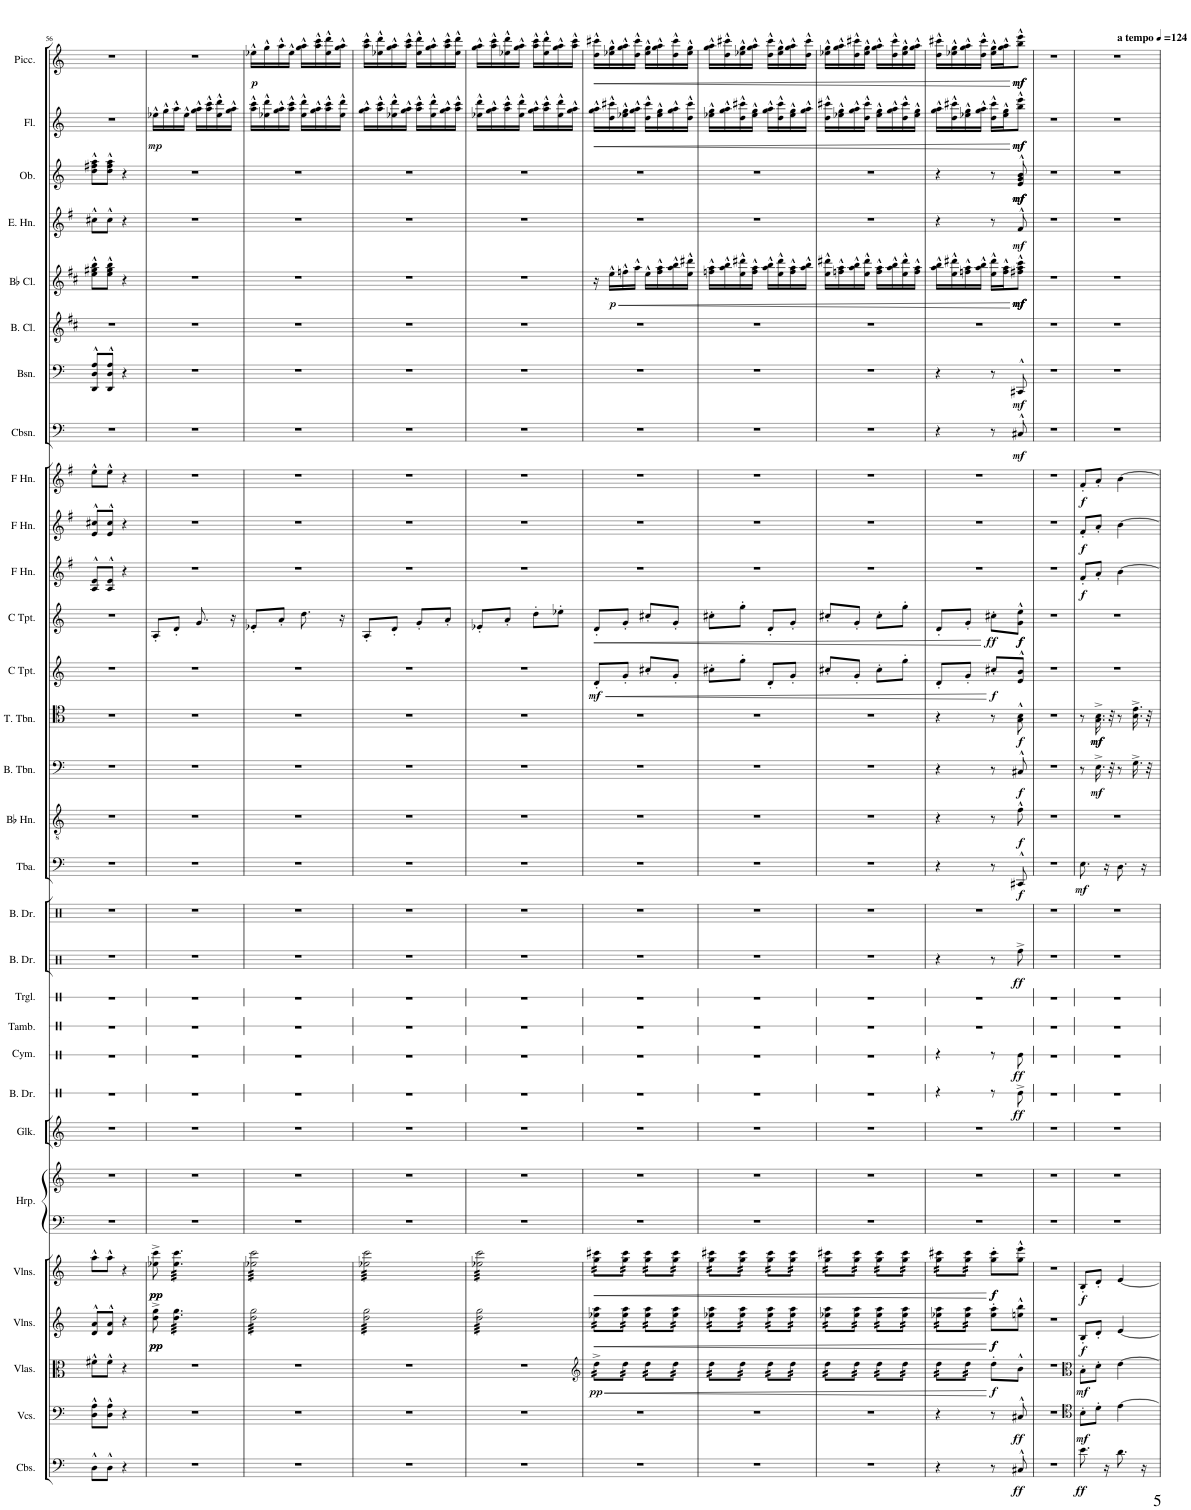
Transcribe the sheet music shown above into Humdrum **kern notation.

**kern	**dynam	**kern	**dynam	**kern	**dynam	**kern	**dynam	**kern	**dynam	**kern	**kern	**kern	**kern	**dynam	**kern	**dynam	**kern	**kern	**kern	**dynam	**kern	**kern	**dynam	**kern	**dynam	**kern	**dynam	**kern	**dynam	**kern	**dynam	**kern	**dynam	**kern	**dynam	**kern	**dynam	**kern	**dynam	**kern	**dynam	**kern	**dynam	**kern	**kern	**dynam	**kern	**dynam	**kern	**dynam	**kern	**dynam	**kern	**dynam
*part30	*part30	*part29	*part29	*part28	*part28	*part27	*part27	*part26	*part26	*part25	*part25	*part24	*part23	*part23	*part22	*part22	*part21	*part20	*part19	*part19	*part18	*part17	*part17	*part16	*part16	*part15	*part15	*part14	*part14	*part13	*part13	*part12	*part12	*part11	*part11	*part10	*part10	*part9	*part9	*part8	*part8	*part7	*part7	*part6	*part5	*part5	*part4	*part4	*part3	*part3	*part2	*part2	*part1	*part1
*staff31	*staff31	*staff30	*staff30	*staff29	*staff29	*staff28	*staff28	*staff27	*staff27	*staff26	*staff25	*staff24	*staff23	*staff23	*staff22	*staff22	*staff21	*staff20	*staff19	*staff19	*staff18	*staff17	*staff17	*staff16	*staff16	*staff15	*staff15	*staff14	*staff14	*staff13	*staff13	*staff12	*staff12	*staff11	*staff11	*staff10	*staff10	*staff9	*staff9	*staff8	*staff8	*staff7	*staff7	*staff6	*staff5	*staff5	*staff4	*staff4	*staff3	*staff3	*staff2	*staff2	*staff1	*staff1
*I"Contrabasses	*	*I"Violoncellos	*	*I"Violas	*	*I"Violins II	*	*I"Violins I	*	*I"Harps	*	*I"Glockenspiel	*I"Bass Drum	*	*I"Cymbal	*	*I"Tambourine	*I"Triangle	*I"Timpani II	*	*I"Timpani I	*I"Bass Tuba	*	*I"Tenor Tuba	*	*I"Bass Trombone	*	*I"Tenor Trombone	*	*I"C Trumpet	*	*I"C Trumpet	*	*I"Horn in F	*	*I"Horn in F	*	*I"Horn in F	*	*I"Contrabassoon	*	*I"Bassoon	*	*I"Bass Clarinet	*I"Bb Clarinet	*	*I"English Horn	*	*I"Oboe	*	*I"Flute	*	*I"Piccolo	*
*I'Cbs.	*	*I'Vcs.	*	*I'Vlas.	*	*I'Vlns.	*	*I'Vlns.	*	*I'Hrp.	*	*I'Glk.	*I'B. Dr.	*	*I'Cym.	*	*I'Tamb.	*I'Trgl.	*I'Timp.	*	*I'Timp.	*I'Tba.	*	*	*	*I'B. Tbn.	*	*I'T. Tbn.	*	*I'C Tpt.	*	*I'C Tpt.	*	*	*	*	*	*	*	*I'Cbsn.	*	*I'Bsn.	*	*I'B. Cl.	*I'Bb Cl.	*	*I'E. Hn.	*	*I'Ob.	*	*I'Fl.	*	*I'Picc.	*
!!LO:PB:g=z
*clefF4	*	*clefF4	*	*clefC3	*	*clefG2	*	*clefG2	*	*clefF4	*clefG2	*clefG2	*clefX	*	*clefX	*	*clefX	*clefX	*clefF4	*	*clefF4	*clefF4	*	*clefGv2	*	*clefF4	*	*clefC4	*	*clefG2	*	*clefG2	*	*clefG2	*	*clefG2	*	*clefG2	*	*clefF4	*	*clefF4	*	*clefG2	*clefG2	*	*clefG2	*	*clefG2	*	*clefG2	*	*clefG2	*
*Trd7c12	*	*	*	*	*	*	*	*	*	*	*	*Trd-14c-24	*	*	*	*	*	*	*	*	*	*	*	*Trd1c2	*	*	*	*	*	*	*	*	*	*Trd4c7	*	*Trd4c7	*	*Trd4c7	*	*Trd7c12	*	*	*	*Trd8c14	*Trd1c2	*	*Trd4c7	*	*	*	*	*	*Trd-7c-12	*
*k[]	*	*k[]	*	*k[]	*	*k[]	*	*k[]	*	*k[]	*k[]	*k[]	*k[]	*	*k[]	*	*k[]	*k[]	*k[]	*	*k[]	*k[]	*	*k[]	*	*k[]	*	*k[]	*	*k[]	*	*k[]	*	*k[f#]	*	*k[f#]	*	*k[f#]	*	*k[]	*	*k[]	*	*k[f#c#]	*k[f#c#]	*	*k[f#]	*	*k[]	*	*k[]	*	*k[]	*
*M2/4	*	*M2/4	*	*M2/4	*	*M2/4	*	*M2/4	*	*M2/4	*M2/4	*M2/4	*M2/4	*	*M2/4	*	*M2/4	*M2/4	*M2/4	*	*M2/4	*M2/4	*	*M2/4	*	*M2/4	*	*M2/4	*	*M2/4	*	*M2/4	*	*M2/4	*	*M2/4	*	*M2/4	*	*M2/4	*	*M2/4	*	*M2/4	*M2/4	*	*M2/4	*	*M2/4	*	*M2/4	*	*M2/4	*
=56	=56	=56	=56	=56	=56	=56	=56	=56	=56	=56	=56	=56	=56	=56	=56	=56	=56	=56	=56	=56	=56	=56	=56	=56	=56	=56	=56	=56	=56	=56	=56	=56	=56	=56	=56	=56	=56	=56	=56	=56	=56	=56	=56	=56	=56	=56	=56	=56	=56	=56	=56	=56	=56	=56
8D^^\L	.	8D\^^ 8A\^^L	.	8f#X^^\L	.	8d/^^ 8a/^^L	.	8aa^^\L	.	2r	2r	2r	2r	.	2r	.	2r	2r	2r	.	2r	2r	.	2r	.	2r	.	2r	.	2r	.	2r	.	8A/^^ 8e/^^L	.	8e/^^ 8cc#X/^^L	.	8ee^^\L	.	2r	.	8DD/^^ 8D/^^ 8A/^^L	.	2r	8ee\^^ 8gg#X\^^ 8bb\^^L	.	8cc#X^^\L	.	8dd\^^ 8ff#X\^^ 8aa\^^L	.	2r	.	2r	.
8D^^\J	.	8D\^^ 8A\^^J	.	8f#^^\J	.	8d/^^ 8a/^^J	.	8aa^^\J	.	.	.	.	.	.	.	.	.	.	.	.	.	.	.	.	.	.	.	.	.	.	.	.	.	8A/^^ 8e/^^J	.	8e/^^ 8cc#/^^J	.	8ee^^\J	.	.	.	8DD/^^ 8D/^^ 8A/^^J	.	.	8ee\^^ 8gg#\^^ 8bb\^^J	.	8cc#^^\J	.	8dd\^^ 8ff#\^^ 8aa\^^J	.	.	.	.	.
4r	.	4r	.	4r	.	4r	.	4r	.	.	.	.	.	.	.	.	.	.	.	.	.	.	.	.	.	.	.	.	.	.	.	.	.	4r	.	4r	.	4r	.	.	.	4r	.	.	4r	.	4r	.	4r	.	.	.	.	.
=57	=57	=57	=57	=57	=57	=57	=57	=57	=57	=57	=57	=57	=57	=57	=57	=57	=57	=57	=57	=57	=57	=57	=57	=57	=57	=57	=57	=57	=57	=57	=57	=57	=57	=57	=57	=57	=57	=57	=57	=57	=57	=57	=57	=57	=57	=57	=57	=57	=57	=57	=57	=57	=57	=57
*	*	*	*	*	*	*	*	*	*	*	*	*	*	*	*	*	*	*	*	*	*	*	*	*	*	*	*	*	*	*	*	*	*	*	*	*	*	*	*	*	*	*	*	*	*	*	*	*	*	*	*	*	*MM124	*
!	!	!	!	!	!	!	!LO:DY:b	!	!	!	!	!	!	!	!	!	!	!	!	!	!	!	!	!	!	!	!	!	!	!	!	!	!	!	!	!	!	!	!	!	!	!	!	!	!	!	!	!	!	!	!	!	!	!
!	!	!	!	!	!	!	!LO:DY:n=1:b	!	!LO:DY:b	!	!	!	!	!	!	!	!	!	!	!	!	!	!	!	!	!	!	!	!	!	!	!	!	!	!	!	!	!	!	!	!	!	!	!	!	!	!	!	!	!	!	!	!	!
!	!	!	!	!	!	!	!	!	!LO:DY:n=1:b	!	!	!	!	!	!	!	!	!	!	!	!	!	!	!	!	!	!	!	!	!	!	!	!	!	!	!	!	!	!	!	!	!	!	!	!	!	!	!	!	!	!	!LO:DY:b	!	!
2r	.	2r	.	2r	.	8dd\^ 8gg\^	pp pp	8ee-X\^ 8ccc\^	pp pp	2r	2r	2r	2r	.	2r	.	2r	2r	2r	.	2r	2r	.	2r	.	2r	.	2r	.	2r	.	8A'/L	.	2r	.	2r	.	2r	.	2r	.	2r	.	2r	2r	.	2r	.	2r	.	16ee-X^^\LL	mp	2r	.
.	.	.	.	.	.	.	.	.	.	.	.	.	.	.	.	.	.	.	.	.	.	.	.	.	.	.	.	.	.	.	.	.	.	.	.	.	.	.	.	.	.	.	.	.	.	.	.	.	.	.	16gg^^\	.	.	.
*	*	*	*	*	*	*tremolo	*	*	*	*	*	*	*	*	*	*	*	*	*	*	*	*	*	*	*	*	*	*	*	*	*	*	*	*	*	*	*	*	*	*	*	*	*	*	*	*	*	*	*	*	*	*	*	*
*	*	*	*	*	*	*	*	*tremolo	*	*	*	*	*	*	*	*	*	*	*	*	*	*	*	*	*	*	*	*	*	*	*	*	*	*	*	*	*	*	*	*	*	*	*	*	*	*	*	*	*	*	*	*	*	*
.	.	.	.	.	.	32dd\ 32gg\LLL	.	32ee-\ 32ccc\LLL	.	.	.	.	.	.	.	.	.	.	.	.	.	.	.	.	.	.	.	.	.	.	.	8d'/J	.	.	.	.	.	.	.	.	.	.	.	.	.	.	.	.	.	.	16aa^^\	.	.	.
.	.	.	.	.	.	32dd\ 32gg\	.	32ee-\ 32ccc\	.	.	.	.	.	.	.	.	.	.	.	.	.	.	.	.	.	.	.	.	.	.	.	.	.	.	.	.	.	.	.	.	.	.	.	.	.	.	.	.	.	.	.	.	.	.
.	.	.	.	.	.	32dd\ 32gg\	.	32ee-\ 32ccc\	.	.	.	.	.	.	.	.	.	.	.	.	.	.	.	.	.	.	.	.	.	.	.	.	.	.	.	.	.	.	.	.	.	.	.	.	.	.	.	.	.	.	16ee-^^\JJ	.	.	.
.	.	.	.	.	.	32dd\ 32gg\	.	32ee-\ 32ccc\	.	.	.	.	.	.	.	.	.	.	.	.	.	.	.	.	.	.	.	.	.	.	.	.	.	.	.	.	.	.	.	.	.	.	.	.	.	.	.	.	.	.	.	.	.	.
.	.	.	.	.	.	32dd\ 32gg\	.	32ee-\ 32ccc\	.	.	.	.	.	.	.	.	.	.	.	.	.	.	.	.	.	.	.	.	.	.	.	8.g/	.	.	.	.	.	.	.	.	.	.	.	.	.	.	.	.	.	.	16gg\^^ 16aa\^^LL	.	.	.
.	.	.	.	.	.	32dd\ 32gg\	.	32ee-\ 32ccc\	.	.	.	.	.	.	.	.	.	.	.	.	.	.	.	.	.	.	.	.	.	.	.	.	.	.	.	.	.	.	.	.	.	.	.	.	.	.	.	.	.	.	.	.	.	.
.	.	.	.	.	.	32dd\ 32gg\	.	32ee-\ 32ccc\	.	.	.	.	.	.	.	.	.	.	.	.	.	.	.	.	.	.	.	.	.	.	.	.	.	.	.	.	.	.	.	.	.	.	.	.	.	.	.	.	.	.	16aa\^^ 16ccc\^^	.	.	.
.	.	.	.	.	.	32dd\ 32gg\	.	32ee-\ 32ccc\	.	.	.	.	.	.	.	.	.	.	.	.	.	.	.	.	.	.	.	.	.	.	.	.	.	.	.	.	.	.	.	.	.	.	.	.	.	.	.	.	.	.	.	.	.	.
.	.	.	.	.	.	32dd\ 32gg\	.	32ee-\ 32ccc\	.	.	.	.	.	.	.	.	.	.	.	.	.	.	.	.	.	.	.	.	.	.	.	.	.	.	.	.	.	.	.	.	.	.	.	.	.	.	.	.	.	.	16ee-\^^ 16ddd\^^	.	.	.
.	.	.	.	.	.	32dd\ 32gg\	.	32ee-\ 32ccc\	.	.	.	.	.	.	.	.	.	.	.	.	.	.	.	.	.	.	.	.	.	.	.	.	.	.	.	.	.	.	.	.	.	.	.	.	.	.	.	.	.	.	.	.	.	.
.	.	.	.	.	.	32dd\ 32gg\	.	32ee-\ 32ccc\	.	.	.	.	.	.	.	.	.	.	.	.	.	.	.	.	.	.	.	.	.	.	.	16r	.	.	.	.	.	.	.	.	.	.	.	.	.	.	.	.	.	.	16gg\^^ 16aa\^^JJ	.	.	.
.	.	.	.	.	.	32dd\ 32gg\JJJ	.	32ee-\ 32ccc\JJJ	.	.	.	.	.	.	.	.	.	.	.	.	.	.	.	.	.	.	.	.	.	.	.	.	.	.	.	.	.	.	.	.	.	.	.	.	.	.	.	.	.	.	.	.	.	.
=58	=58	=58	=58	=58	=58	=58	=58	=58	=58	=58	=58	=58	=58	=58	=58	=58	=58	=58	=58	=58	=58	=58	=58	=58	=58	=58	=58	=58	=58	=58	=58	=58	=58	=58	=58	=58	=58	=58	=58	=58	=58	=58	=58	=58	=58	=58	=58	=58	=58	=58	=58	=58	=58	=58
!	!	!	!	!	!	!	!	!	!	!	!	!	!	!	!	!	!	!	!	!	!	!	!	!	!	!	!	!	!	!	!	!	!	!	!	!	!	!	!	!	!	!	!	!	!	!	!	!	!	!	!	!	!	!LO:DY:b
2r	.	2r	.	2r	.	32dd\ 32gg\LLL	.	32ee-X\ 32ccc\LLL	.	2r	2r	2r	2r	.	2r	.	2r	2r	2r	.	2r	2r	.	2r	.	2r	.	2r	.	2r	.	8e-X'/L	.	2r	.	2r	.	2r	.	2r	.	2r	.	2r	2r	.	2r	.	2r	.	16aa\^^ 16ccc\^^LL	.	16ee-X^^\LL	p
.	.	.	.	.	.	32dd\ 32gg\	.	32ee-X\ 32ccc\	.	.	.	.	.	.	.	.	.	.	.	.	.	.	.	.	.	.	.	.	.	.	.	.	.	.	.	.	.	.	.	.	.	.	.	.	.	.	.	.	.	.	.	.	.	.
.	.	.	.	.	.	32dd\ 32gg\	.	32ee-X\ 32ccc\	.	.	.	.	.	.	.	.	.	.	.	.	.	.	.	.	.	.	.	.	.	.	.	.	.	.	.	.	.	.	.	.	.	.	.	.	.	.	.	.	.	.	16ee-X\^^ 16ddd\^^	.	16gg^^\	.
.	.	.	.	.	.	32dd\ 32gg\	.	32ee-X\ 32ccc\	.	.	.	.	.	.	.	.	.	.	.	.	.	.	.	.	.	.	.	.	.	.	.	.	.	.	.	.	.	.	.	.	.	.	.	.	.	.	.	.	.	.	.	.	.	.
.	.	.	.	.	.	32dd\ 32gg\	.	32ee-X\ 32ccc\	.	.	.	.	.	.	.	.	.	.	.	.	.	.	.	.	.	.	.	.	.	.	.	8a'/J	.	.	.	.	.	.	.	.	.	.	.	.	.	.	.	.	.	.	16gg\^^ 16aa\^^	.	16aa^^\	.
.	.	.	.	.	.	32dd\ 32gg\	.	32ee-X\ 32ccc\	.	.	.	.	.	.	.	.	.	.	.	.	.	.	.	.	.	.	.	.	.	.	.	.	.	.	.	.	.	.	.	.	.	.	.	.	.	.	.	.	.	.	.	.	.	.
.	.	.	.	.	.	32dd\ 32gg\	.	32ee-X\ 32ccc\	.	.	.	.	.	.	.	.	.	.	.	.	.	.	.	.	.	.	.	.	.	.	.	.	.	.	.	.	.	.	.	.	.	.	.	.	.	.	.	.	.	.	16aa\^^ 16ccc\^^JJ	.	16ee-^^\JJ	.
.	.	.	.	.	.	32dd\ 32gg\	.	32ee-X\ 32ccc\	.	.	.	.	.	.	.	.	.	.	.	.	.	.	.	.	.	.	.	.	.	.	.	.	.	.	.	.	.	.	.	.	.	.	.	.	.	.	.	.	.	.	.	.	.	.
.	.	.	.	.	.	32dd\ 32gg\	.	32ee-X\ 32ccc\	.	.	.	.	.	.	.	.	.	.	.	.	.	.	.	.	.	.	.	.	.	.	.	8.dd\	.	.	.	.	.	.	.	.	.	.	.	.	.	.	.	.	.	.	16ee-\^^ 16ddd\^^LL	.	16gg\^^ 16aa\^^LL	.
.	.	.	.	.	.	32dd\ 32gg\	.	32ee-X\ 32ccc\	.	.	.	.	.	.	.	.	.	.	.	.	.	.	.	.	.	.	.	.	.	.	.	.	.	.	.	.	.	.	.	.	.	.	.	.	.	.	.	.	.	.	.	.	.	.
.	.	.	.	.	.	32dd\ 32gg\	.	32ee-X\ 32ccc\	.	.	.	.	.	.	.	.	.	.	.	.	.	.	.	.	.	.	.	.	.	.	.	.	.	.	.	.	.	.	.	.	.	.	.	.	.	.	.	.	.	.	16gg\^^ 16aa\^^	.	16aa\^^ 16ccc\^^	.
.	.	.	.	.	.	32dd\ 32gg\	.	32ee-X\ 32ccc\	.	.	.	.	.	.	.	.	.	.	.	.	.	.	.	.	.	.	.	.	.	.	.	.	.	.	.	.	.	.	.	.	.	.	.	.	.	.	.	.	.	.	.	.	.	.
.	.	.	.	.	.	32dd\ 32gg\	.	32ee-X\ 32ccc\	.	.	.	.	.	.	.	.	.	.	.	.	.	.	.	.	.	.	.	.	.	.	.	.	.	.	.	.	.	.	.	.	.	.	.	.	.	.	.	.	.	.	16aa\^^ 16ccc\^^	.	16ee-\^^ 16ddd\^^	.
.	.	.	.	.	.	32dd\ 32gg\	.	32ee-X\ 32ccc\	.	.	.	.	.	.	.	.	.	.	.	.	.	.	.	.	.	.	.	.	.	.	.	.	.	.	.	.	.	.	.	.	.	.	.	.	.	.	.	.	.	.	.	.	.	.
.	.	.	.	.	.	32dd\ 32gg\	.	32ee-X\ 32ccc\	.	.	.	.	.	.	.	.	.	.	.	.	.	.	.	.	.	.	.	.	.	.	.	16r	.	.	.	.	.	.	.	.	.	.	.	.	.	.	.	.	.	.	16ee-\^^ 16ddd\^^JJ	.	16gg\^^ 16aa\^^JJ	.
.	.	.	.	.	.	32dd\ 32gg\JJJ	.	32ee-X\ 32ccc\JJJ	.	.	.	.	.	.	.	.	.	.	.	.	.	.	.	.	.	.	.	.	.	.	.	.	.	.	.	.	.	.	.	.	.	.	.	.	.	.	.	.	.	.	.	.	.	.
=59	=59	=59	=59	=59	=59	=59	=59	=59	=59	=59	=59	=59	=59	=59	=59	=59	=59	=59	=59	=59	=59	=59	=59	=59	=59	=59	=59	=59	=59	=59	=59	=59	=59	=59	=59	=59	=59	=59	=59	=59	=59	=59	=59	=59	=59	=59	=59	=59	=59	=59	=59	=59	=59	=59
2r	.	2r	.	2r	.	32dd\ 32gg\LLL	.	32ee-X\ 32ccc\LLL	.	2r	2r	2r	2r	.	2r	.	2r	2r	2r	.	2r	2r	.	2r	.	2r	.	2r	.	2r	.	8A'/L	.	2r	.	2r	.	2r	.	2r	.	2r	.	2r	2r	.	2r	.	2r	.	16gg\^^ 16aa\^^LL	.	16aa\^^ 16ccc\^^LL	.
.	.	.	.	.	.	32dd\ 32gg\	.	32ee-X\ 32ccc\	.	.	.	.	.	.	.	.	.	.	.	.	.	.	.	.	.	.	.	.	.	.	.	.	.	.	.	.	.	.	.	.	.	.	.	.	.	.	.	.	.	.	.	.	.	.
.	.	.	.	.	.	32dd\ 32gg\	.	32ee-X\ 32ccc\	.	.	.	.	.	.	.	.	.	.	.	.	.	.	.	.	.	.	.	.	.	.	.	.	.	.	.	.	.	.	.	.	.	.	.	.	.	.	.	.	.	.	16aa\^^ 16ccc\^^	.	16ee-X\^^ 16ddd\^^	.
.	.	.	.	.	.	32dd\ 32gg\	.	32ee-X\ 32ccc\	.	.	.	.	.	.	.	.	.	.	.	.	.	.	.	.	.	.	.	.	.	.	.	.	.	.	.	.	.	.	.	.	.	.	.	.	.	.	.	.	.	.	.	.	.	.
.	.	.	.	.	.	32dd\ 32gg\	.	32ee-X\ 32ccc\	.	.	.	.	.	.	.	.	.	.	.	.	.	.	.	.	.	.	.	.	.	.	.	8d'/J	.	.	.	.	.	.	.	.	.	.	.	.	.	.	.	.	.	.	16ee-X\^^ 16ddd\^^	.	16gg\^^ 16aa\^^	.
.	.	.	.	.	.	32dd\ 32gg\	.	32ee-X\ 32ccc\	.	.	.	.	.	.	.	.	.	.	.	.	.	.	.	.	.	.	.	.	.	.	.	.	.	.	.	.	.	.	.	.	.	.	.	.	.	.	.	.	.	.	.	.	.	.
.	.	.	.	.	.	32dd\ 32gg\	.	32ee-X\ 32ccc\	.	.	.	.	.	.	.	.	.	.	.	.	.	.	.	.	.	.	.	.	.	.	.	.	.	.	.	.	.	.	.	.	.	.	.	.	.	.	.	.	.	.	16gg\^^ 16aa\^^JJ	.	16aa\^^ 16ccc\^^JJ	.
.	.	.	.	.	.	32dd\ 32gg\	.	32ee-X\ 32ccc\	.	.	.	.	.	.	.	.	.	.	.	.	.	.	.	.	.	.	.	.	.	.	.	.	.	.	.	.	.	.	.	.	.	.	.	.	.	.	.	.	.	.	.	.	.	.
.	.	.	.	.	.	32dd\ 32gg\	.	32ee-X\ 32ccc\	.	.	.	.	.	.	.	.	.	.	.	.	.	.	.	.	.	.	.	.	.	.	.	8g'/L	.	.	.	.	.	.	.	.	.	.	.	.	.	.	.	.	.	.	16aa\^^ 16ccc\^^LL	.	16ee-\^^ 16ddd\^^LL	.
.	.	.	.	.	.	32dd\ 32gg\	.	32ee-X\ 32ccc\	.	.	.	.	.	.	.	.	.	.	.	.	.	.	.	.	.	.	.	.	.	.	.	.	.	.	.	.	.	.	.	.	.	.	.	.	.	.	.	.	.	.	.	.	.	.
.	.	.	.	.	.	32dd\ 32gg\	.	32ee-X\ 32ccc\	.	.	.	.	.	.	.	.	.	.	.	.	.	.	.	.	.	.	.	.	.	.	.	.	.	.	.	.	.	.	.	.	.	.	.	.	.	.	.	.	.	.	16ee-\^^ 16ddd\^^	.	16gg\^^ 16aa\^^	.
.	.	.	.	.	.	32dd\ 32gg\	.	32ee-X\ 32ccc\	.	.	.	.	.	.	.	.	.	.	.	.	.	.	.	.	.	.	.	.	.	.	.	.	.	.	.	.	.	.	.	.	.	.	.	.	.	.	.	.	.	.	.	.	.	.
.	.	.	.	.	.	32dd\ 32gg\	.	32ee-X\ 32ccc\	.	.	.	.	.	.	.	.	.	.	.	.	.	.	.	.	.	.	.	.	.	.	.	8a'/J	.	.	.	.	.	.	.	.	.	.	.	.	.	.	.	.	.	.	16gg\^^ 16aa\^^	.	16aa\^^ 16ccc\^^	.
.	.	.	.	.	.	32dd\ 32gg\	.	32ee-X\ 32ccc\	.	.	.	.	.	.	.	.	.	.	.	.	.	.	.	.	.	.	.	.	.	.	.	.	.	.	.	.	.	.	.	.	.	.	.	.	.	.	.	.	.	.	.	.	.	.
.	.	.	.	.	.	32dd\ 32gg\	.	32ee-X\ 32ccc\	.	.	.	.	.	.	.	.	.	.	.	.	.	.	.	.	.	.	.	.	.	.	.	.	.	.	.	.	.	.	.	.	.	.	.	.	.	.	.	.	.	.	16aa\^^ 16ccc\^^JJ	.	16ee-\^^ 16ddd\^^JJ	.
.	.	.	.	.	.	32dd\ 32gg\JJJ	.	32ee-X\ 32ccc\JJJ	.	.	.	.	.	.	.	.	.	.	.	.	.	.	.	.	.	.	.	.	.	.	.	.	.	.	.	.	.	.	.	.	.	.	.	.	.	.	.	.	.	.	.	.	.	.
=60	=60	=60	=60	=60	=60	=60	=60	=60	=60	=60	=60	=60	=60	=60	=60	=60	=60	=60	=60	=60	=60	=60	=60	=60	=60	=60	=60	=60	=60	=60	=60	=60	=60	=60	=60	=60	=60	=60	=60	=60	=60	=60	=60	=60	=60	=60	=60	=60	=60	=60	=60	=60	=60	=60
2r	.	2r	.	2r	.	32dd\ 32gg\LLL	.	32ee-X\ 32ccc\LLL	.	2r	2r	2r	2r	.	2r	.	2r	2r	2r	.	2r	2r	.	2r	.	2r	.	2r	.	2r	.	8e-X'/L	.	2r	.	2r	.	2r	.	2r	.	2r	.	2r	2r	.	2r	.	2r	.	16ee-X\^^ 16ddd\^^LL	.	16gg\^^ 16aa\^^LL	.
.	.	.	.	.	.	32dd\ 32gg\	.	32ee-X\ 32ccc\	.	.	.	.	.	.	.	.	.	.	.	.	.	.	.	.	.	.	.	.	.	.	.	.	.	.	.	.	.	.	.	.	.	.	.	.	.	.	.	.	.	.	.	.	.	.
.	.	.	.	.	.	32dd\ 32gg\	.	32ee-X\ 32ccc\	.	.	.	.	.	.	.	.	.	.	.	.	.	.	.	.	.	.	.	.	.	.	.	.	.	.	.	.	.	.	.	.	.	.	.	.	.	.	.	.	.	.	16gg\^^ 16aa\^^	.	16aa\^^ 16ccc\^^	.
.	.	.	.	.	.	32dd\ 32gg\	.	32ee-X\ 32ccc\	.	.	.	.	.	.	.	.	.	.	.	.	.	.	.	.	.	.	.	.	.	.	.	.	.	.	.	.	.	.	.	.	.	.	.	.	.	.	.	.	.	.	.	.	.	.
.	.	.	.	.	.	32dd\ 32gg\	.	32ee-X\ 32ccc\	.	.	.	.	.	.	.	.	.	.	.	.	.	.	.	.	.	.	.	.	.	.	.	8a'/J	.	.	.	.	.	.	.	.	.	.	.	.	.	.	.	.	.	.	16aa\^^ 16ccc\^^	.	16ee-X\^^ 16ddd\^^	.
.	.	.	.	.	.	32dd\ 32gg\	.	32ee-X\ 32ccc\	.	.	.	.	.	.	.	.	.	.	.	.	.	.	.	.	.	.	.	.	.	.	.	.	.	.	.	.	.	.	.	.	.	.	.	.	.	.	.	.	.	.	.	.	.	.
.	.	.	.	.	.	32dd\ 32gg\	.	32ee-X\ 32ccc\	.	.	.	.	.	.	.	.	.	.	.	.	.	.	.	.	.	.	.	.	.	.	.	.	.	.	.	.	.	.	.	.	.	.	.	.	.	.	.	.	.	.	16ee-\^^ 16ddd\^^JJ	.	16gg\^^ 16aa\^^JJ	.
.	.	.	.	.	.	32dd\ 32gg\	.	32ee-X\ 32ccc\	.	.	.	.	.	.	.	.	.	.	.	.	.	.	.	.	.	.	.	.	.	.	.	.	.	.	.	.	.	.	.	.	.	.	.	.	.	.	.	.	.	.	.	.	.	.
.	.	.	.	.	.	32dd\ 32gg\	.	32ee-X\ 32ccc\	.	.	.	.	.	.	.	.	.	.	.	.	.	.	.	.	.	.	.	.	.	.	.	8dd'\L	.	.	.	.	.	.	.	.	.	.	.	.	.	.	.	.	.	.	16gg\^^ 16aa\^^LL	.	16aa\^^ 16ccc\^^LL	.
.	.	.	.	.	.	32dd\ 32gg\	.	32ee-X\ 32ccc\	.	.	.	.	.	.	.	.	.	.	.	.	.	.	.	.	.	.	.	.	.	.	.	.	.	.	.	.	.	.	.	.	.	.	.	.	.	.	.	.	.	.	.	.	.	.
.	.	.	.	.	.	32dd\ 32gg\	.	32ee-X\ 32ccc\	.	.	.	.	.	.	.	.	.	.	.	.	.	.	.	.	.	.	.	.	.	.	.	.	.	.	.	.	.	.	.	.	.	.	.	.	.	.	.	.	.	.	16aa\^^ 16ccc\^^	.	16ee-\^^ 16ddd\^^	.
.	.	.	.	.	.	32dd\ 32gg\	.	32ee-X\ 32ccc\	.	.	.	.	.	.	.	.	.	.	.	.	.	.	.	.	.	.	.	.	.	.	.	.	.	.	.	.	.	.	.	.	.	.	.	.	.	.	.	.	.	.	.	.	.	.
*	*	*	*	*	*	*	*	*	*	*	*	*	*	*	*	*	*	*	*	*	*	*	*	*	*	*	*	*	*	*	*	*	*	*	*	*	*	*	*	*	*	*	*	*	*	*	*	*	*	*	*	*	*MM120	*
.	.	.	.	.	.	32dd\ 32gg\	.	32ee-X\ 32ccc\	.	.	.	.	.	.	.	.	.	.	.	.	.	.	.	.	.	.	.	.	.	.	.	8ee-X'\J	.	.	.	.	.	.	.	.	.	.	.	.	.	.	.	.	.	.	16ee-\^^ 16ddd\^^	.	16gg\^^ 16aa\^^	.
.	.	.	.	.	.	32dd\ 32gg\	.	32ee-X\ 32ccc\	.	.	.	.	.	.	.	.	.	.	.	.	.	.	.	.	.	.	.	.	.	.	.	.	.	.	.	.	.	.	.	.	.	.	.	.	.	.	.	.	.	.	.	.	.	.
.	.	.	.	.	.	32dd\ 32gg\	.	32ee-X\ 32ccc\	.	.	.	.	.	.	.	.	.	.	.	.	.	.	.	.	.	.	.	.	.	.	.	.	.	.	.	.	.	.	.	.	.	.	.	.	.	.	.	.	.	.	16gg\^^ 16aa\^^JJ	.	16aa\^^ 16ccc\^^JJ	.
.	.	.	.	.	.	32dd\ 32gg\JJJ	.	32ee-X\ 32ccc\JJJ	.	.	.	.	.	.	.	.	.	.	.	.	.	.	.	.	.	.	.	.	.	.	.	.	.	.	.	.	.	.	.	.	.	.	.	.	.	.	.	.	.	.	.	.	.	.
=61	=61	=61	=61	=61	=61	=61	=61	=61	=61	=61	=61	=61	=61	=61	=61	=61	=61	=61	=61	=61	=61	=61	=61	=61	=61	=61	=61	=61	=61	=61	=61	=61	=61	=61	=61	=61	=61	=61	=61	=61	=61	=61	=61	=61	=61	=61	=61	=61	=61	=61	=61	=61	=61	=61
*	*	*	*	*clefG2	*	*	*	*	*	*	*	*	*	*	*	*	*	*	*	*	*	*	*	*	*	*	*	*	*	*	*	*	*	*	*	*	*	*	*	*	*	*	*	*	*	*	*	*	*	*	*	*	*	*
!	!	!	!	!	!LO:HP:b	!	!LO:HP:b	!	!LO:HP:b	!	!	!	!	!	!	!	!	!	!	!	!	!	!	!	!	!	!	!	!	!	!LO:HP:b	!	!LO:HP:b	!	!	!	!	!	!	!	!	!	!	!	!	!	!	!	!	!	!	!LO:HP:b	!	!LO:HP:b
!	!	!	!	!	!LO:DY:n=1:b	!	!	!	!	!	!	!	!	!	!	!	!	!	!	!	!	!	!	!	!	!	!	!	!	!	!LO:DY:n=1:b	!	!	!	!	!	!	!	!	!	!	!	!	!	!	!	!	!	!	!	!	!	!	!
*	*	*	*	*tremolo	*	*	*	*	*	*	*	*	*	*	*	*	*	*	*	*	*	*	*	*	*	*	*	*	*	*	*	*	*	*	*	*	*	*	*	*	*	*	*	*	*	*	*	*	*	*	*	*	*	*
2r	.	2r	.	32dd^\LLL	< pp	32ee-X\ 32aa\LLL	<	32gg\ 32ccc#X\LLL	<	2r	2r	2r	2r	.	2r	.	2r	2r	2r	.	2r	2r	.	2r	.	2r	.	2r	.	8d'/L	< mf	8d'/L	<	2r	.	2r	.	2r	.	2r	.	2r	.	2r	16r	.	2r	.	2r	.	16gg\^^ 16aa\^^LL	<	16dd\^^ 16ccc#X\^^LL	<
.	.	.	.	32dd^\	.	32ee-X\ 32aa\	.	32gg\ 32ccc#X\	.	.	.	.	.	.	.	.	.	.	.	.	.	.	.	.	.	.	.	.	.	.	.	.	.	.	.	.	.	.	.	.	.	.	.	.	.	.	.	.	.	.	.	.	.	.
!	!	!	!	!	!	!	!	!	!	!	!	!	!	!	!	!	!	!	!	!	!	!	!	!	!	!	!	!	!	!	!	!	!	!	!	!	!	!	!	!	!	!	!	!	!	!LO:HP:b	!	!	!	!	!	!	!	!
!	!	!	!	!	!	!	!	!	!	!	!	!	!	!	!	!	!	!	!	!	!	!	!	!	!	!	!	!	!	!	!	!	!	!	!	!	!	!	!	!	!	!	!	!	!	!LO:DY:n=1:b	!	!	!	!	!	!	!	!
.	.	.	.	32dd^\	.	32ee-X\ 32aa\	.	32gg\ 32ccc#X\	.	.	.	.	.	.	.	.	.	.	.	.	.	.	.	.	.	.	.	.	.	.	.	.	.	.	.	.	.	.	.	.	.	.	.	.	16ee^^\LL	< p	.	.	.	.	16dd\^^ 16ccc#X\^^	.	16ee-X\^^ 16gg\^^	.
.	.	.	.	32dd^\	.	32ee-X\ 32aa\	.	32gg\ 32ccc#X\	.	.	.	.	.	.	.	.	.	.	.	.	.	.	.	.	.	.	.	.	.	.	.	.	.	.	.	.	.	.	.	.	.	.	.	.	.	.	.	.	.	.	.	.	.	.
.	.	.	.	32dd\	.	32ee-\ 32aa\	.	32gg\ 32ccc#\	.	.	.	.	.	.	.	.	.	.	.	.	.	.	.	.	.	.	.	.	.	8g'/J	.	8g'/J	.	.	.	.	.	.	.	.	.	.	.	.	16ffn^^\	.	.	.	.	.	16ee-X\^^ 16gg\^^	.	16gg\^^ 16aa\^^	.
.	.	.	.	32dd\	.	32ee-\ 32aa\	.	32gg\ 32ccc#\	.	.	.	.	.	.	.	.	.	.	.	.	.	.	.	.	.	.	.	.	.	.	.	.	.	.	.	.	.	.	.	.	.	.	.	.	.	.	.	.	.	.	.	.	.	.
.	.	.	.	32dd\	.	32ee-\ 32aa\	.	32gg\ 32ccc#\	.	.	.	.	.	.	.	.	.	.	.	.	.	.	.	.	.	.	.	.	.	.	.	.	.	.	.	.	.	.	.	.	.	.	.	.	16aa^^\JJ	.	.	.	.	.	16gg\^^ 16aa\^^JJ	.	16dd\^^ 16ccc#\^^JJ	.
.	.	.	.	32dd\JJJ	.	32ee-\ 32aa\JJJ	.	32gg\ 32ccc#\JJJ	.	.	.	.	.	.	.	.	.	.	.	.	.	.	.	.	.	.	.	.	.	.	.	.	.	.	.	.	.	.	.	.	.	.	.	.	.	.	.	.	.	.	.	.	.	.
.	.	.	.	32dd\LLL	.	32ee-\ 32aa\LLL	.	32gg\ 32ccc#\LLL	.	.	.	.	.	.	.	.	.	.	.	.	.	.	.	.	.	.	.	.	.	8cc#X'/L	.	8cc#X'/L	.	.	.	.	.	.	.	.	.	.	.	.	16ee^^\LL	.	.	.	.	.	16dd\^^ 16ccc#\^^LL	.	16ee-\^^ 16gg\^^LL	.
.	.	.	.	32dd\	.	32ee-\ 32aa\	.	32gg\ 32ccc#\	.	.	.	.	.	.	.	.	.	.	.	.	.	.	.	.	.	.	.	.	.	.	.	.	.	.	.	.	.	.	.	.	.	.	.	.	.	.	.	.	.	.	.	.	.	.
.	.	.	.	32dd\	.	32ee-\ 32aa\	.	32gg\ 32ccc#\	.	.	.	.	.	.	.	.	.	.	.	.	.	.	.	.	.	.	.	.	.	.	.	.	.	.	.	.	.	.	.	.	.	.	.	.	16ff\^^ 16aa\^^	.	.	.	.	.	16ee-\^^ 16gg\^^	.	16gg\^^ 16aa\^^	.
.	.	.	.	32dd\	.	32ee-\ 32aa\	.	32gg\ 32ccc#\	.	.	.	.	.	.	.	.	.	.	.	.	.	.	.	.	.	.	.	.	.	.	.	.	.	.	.	.	.	.	.	.	.	.	.	.	.	.	.	.	.	.	.	.	.	.
.	.	.	.	32dd\	.	32ee-\ 32aa\	.	32gg\ 32ccc#\	.	.	.	.	.	.	.	.	.	.	.	.	.	.	.	.	.	.	.	.	.	8g'/J	.	8g'/J	.	.	.	.	.	.	.	.	.	.	.	.	16aa\^^ 16bb\^^	.	.	.	.	.	16gg\^^ 16aa\^^	.	16dd\^^ 16ccc#\^^	.
.	.	.	.	32dd\	.	32ee-\ 32aa\	.	32gg\ 32ccc#\	.	.	.	.	.	.	.	.	.	.	.	.	.	.	.	.	.	.	.	.	.	.	.	.	.	.	.	.	.	.	.	.	.	.	.	.	.	.	.	.	.	.	.	.	.	.
.	.	.	.	32dd\	.	32ee-\ 32aa\	.	32gg\ 32ccc#\	.	.	.	.	.	.	.	.	.	.	.	.	.	.	.	.	.	.	.	.	.	.	.	.	.	.	.	.	.	.	.	.	.	.	.	.	16ee\^^ 16ddd#X\^^JJ	.	.	.	.	.	16dd\^^ 16ccc#\^^JJ	.	16ee-\^^ 16gg\^^JJ	.
.	.	.	.	32dd\JJJ	.	32ee-\ 32aa\JJJ	.	32gg\ 32ccc#\JJJ	.	.	.	.	.	.	.	.	.	.	.	.	.	.	.	.	.	.	.	.	.	.	.	.	.	.	.	.	.	.	.	.	.	.	.	.	.	.	.	.	.	.	.	.	.	.
=62	=62	=62	=62	=62	=62	=62	=62	=62	=62	=62	=62	=62	=62	=62	=62	=62	=62	=62	=62	=62	=62	=62	=62	=62	=62	=62	=62	=62	=62	=62	=62	=62	=62	=62	=62	=62	=62	=62	=62	=62	=62	=62	=62	=62	=62	=62	=62	=62	=62	=62	=62	=62	=62	=62
2r	.	2r	.	32dd\LLL	.	32ee-X\ 32aa\LLL	.	32gg\ 32ccc#X\LLL	.	2r	2r	2r	2r	.	2r	.	2r	2r	2r	.	2r	2r	.	2r	.	2r	.	2r	.	8cc#X'\L	.	8cc#X'\L	.	2r	.	2r	.	2r	.	2r	.	2r	.	2r	16ffn\^^ 16aa\^^LL	.	2r	.	2r	.	16ee-X\^^ 16gg\^^LL	.	16gg\^^ 16aa\^^LL	.
.	.	.	.	32dd\	.	32ee-X\ 32aa\	.	32gg\ 32ccc#X\	.	.	.	.	.	.	.	.	.	.	.	.	.	.	.	.	.	.	.	.	.	.	.	.	.	.	.	.	.	.	.	.	.	.	.	.	.	.	.	.	.	.	.	.	.	.
.	.	.	.	32dd\	.	32ee-X\ 32aa\	.	32gg\ 32ccc#X\	.	.	.	.	.	.	.	.	.	.	.	.	.	.	.	.	.	.	.	.	.	.	.	.	.	.	.	.	.	.	.	.	.	.	.	.	16aa\^^ 16bb\^^	.	.	.	.	.	16gg\^^ 16aa\^^	.	16dd\^^ 16ccc#X\^^	.
.	.	.	.	32dd\	.	32ee-X\ 32aa\	.	32gg\ 32ccc#X\	.	.	.	.	.	.	.	.	.	.	.	.	.	.	.	.	.	.	.	.	.	.	.	.	.	.	.	.	.	.	.	.	.	.	.	.	.	.	.	.	.	.	.	.	.	.
.	.	.	.	32dd\	.	32ee-\ 32aa\	.	32gg\ 32ccc#\	.	.	.	.	.	.	.	.	.	.	.	.	.	.	.	.	.	.	.	.	.	8gg'\J	.	8gg'\J	.	.	.	.	.	.	.	.	.	.	.	.	16ee\^^ 16ddd#X\^^	.	.	.	.	.	16dd\^^ 16ccc#X\^^	.	16ee-X\^^ 16gg\^^	.
.	.	.	.	32dd\	.	32ee-\ 32aa\	.	32gg\ 32ccc#\	.	.	.	.	.	.	.	.	.	.	.	.	.	.	.	.	.	.	.	.	.	.	.	.	.	.	.	.	.	.	.	.	.	.	.	.	.	.	.	.	.	.	.	.	.	.
*	*	*	*	*	*	*	*	*	*	*	*	*	*	*	*	*	*	*	*	*	*	*	*	*	*	*	*	*	*	*	*	*	*	*	*	*	*	*	*	*	*	*	*	*	*	*	*	*	*	*	*	*	*MM116	*
.	.	.	.	32dd\	.	32ee-\ 32aa\	.	32gg\ 32ccc#\	.	.	.	.	.	.	.	.	.	.	.	.	.	.	.	.	.	.	.	.	.	.	.	.	.	.	.	.	.	.	.	.	.	.	.	.	16ff\^^ 16aa\^^JJ	.	.	.	.	.	16ee-\^^ 16gg\^^JJ	.	16gg\^^ 16aa\^^JJ	.
.	.	.	.	32dd\JJJ	.	32ee-\ 32aa\JJJ	.	32gg\ 32ccc#\JJJ	.	.	.	.	.	.	.	.	.	.	.	.	.	.	.	.	.	.	.	.	.	.	.	.	.	.	.	.	.	.	.	.	.	.	.	.	.	.	.	.	.	.	.	.	.	.
.	.	.	.	32dd\LLL	.	32ee-\ 32aa\LLL	.	32gg\ 32ccc#\LLL	.	.	.	.	.	.	.	.	.	.	.	.	.	.	.	.	.	.	.	.	.	8d'/L	.	8d'/L	.	.	.	.	.	.	.	.	.	.	.	.	16aa\^^ 16bb\^^LL	.	.	.	.	.	16gg\^^ 16aa\^^LL	.	16dd\^^ 16ccc#\^^LL	.
.	.	.	.	32dd\	.	32ee-\ 32aa\	.	32gg\ 32ccc#\	.	.	.	.	.	.	.	.	.	.	.	.	.	.	.	.	.	.	.	.	.	.	.	.	.	.	.	.	.	.	.	.	.	.	.	.	.	.	.	.	.	.	.	.	.	.
.	.	.	.	32dd\	.	32ee-\ 32aa\	.	32gg\ 32ccc#\	.	.	.	.	.	.	.	.	.	.	.	.	.	.	.	.	.	.	.	.	.	.	.	.	.	.	.	.	.	.	.	.	.	.	.	.	16ee\^^ 16ddd#\^^	.	.	.	.	.	16dd\^^ 16ccc#\^^	.	16ee-\^^ 16gg\^^	.
.	.	.	.	32dd\	.	32ee-\ 32aa\	.	32gg\ 32ccc#\	.	.	.	.	.	.	.	.	.	.	.	.	.	.	.	.	.	.	.	.	.	.	.	.	.	.	.	.	.	.	.	.	.	.	.	.	.	.	.	.	.	.	.	.	.	.
.	.	.	.	32dd\	.	32ee-\ 32aa\	.	32gg\ 32ccc#\	.	.	.	.	.	.	.	.	.	.	.	.	.	.	.	.	.	.	.	.	.	8g'/J	.	8g'/J	.	.	.	.	.	.	.	.	.	.	.	.	16ff\^^ 16aa\^^	.	.	.	.	.	16ee-\^^ 16gg\^^	.	16gg\^^ 16aa\^^	.
.	.	.	.	32dd\	.	32ee-\ 32aa\	.	32gg\ 32ccc#\	.	.	.	.	.	.	.	.	.	.	.	.	.	.	.	.	.	.	.	.	.	.	.	.	.	.	.	.	.	.	.	.	.	.	.	.	.	.	.	.	.	.	.	.	.	.
.	.	.	.	32dd\	.	32ee-\ 32aa\	.	32gg\ 32ccc#\	.	.	.	.	.	.	.	.	.	.	.	.	.	.	.	.	.	.	.	.	.	.	.	.	.	.	.	.	.	.	.	.	.	.	.	.	16aa\^^ 16bb\^^JJ	.	.	.	.	.	16gg\^^ 16aa\^^JJ	.	16dd\^^ 16ccc#\^^JJ	.
.	.	.	.	32dd\JJJ	.	32ee-\ 32aa\JJJ	.	32gg\ 32ccc#\JJJ	.	.	.	.	.	.	.	.	.	.	.	.	.	.	.	.	.	.	.	.	.	.	.	.	.	.	.	.	.	.	.	.	.	.	.	.	.	.	.	.	.	.	.	.	.	.
=63	=63	=63	=63	=63	=63	=63	=63	=63	=63	=63	=63	=63	=63	=63	=63	=63	=63	=63	=63	=63	=63	=63	=63	=63	=63	=63	=63	=63	=63	=63	=63	=63	=63	=63	=63	=63	=63	=63	=63	=63	=63	=63	=63	=63	=63	=63	=63	=63	=63	=63	=63	=63	=63	=63
*	*	*	*	*	*	*	*	*	*	*	*	*	*	*	*	*	*	*	*	*	*	*	*	*	*	*	*	*	*	*	*	*	*	*	*	*	*	*	*	*	*	*	*	*	*	*	*	*	*	*	*	*	*MM112	*
2r	.	2r	.	32dd\LLL	.	32ee-X\ 32aa\LLL	.	32gg\ 32ccc#X\LLL	.	2r	2r	2r	2r	.	2r	.	2r	2r	2r	.	2r	2r	.	2r	.	2r	.	2r	.	8cc#X'/L	.	8cc#X'/L	.	2r	.	2r	.	2r	.	2r	.	2r	.	2r	16ee\^^ 16ddd#X\^^LL	.	2r	.	2r	.	16dd\^^ 16ccc#X\^^LL	.	16ee-X\^^ 16gg\^^LL	.
.	.	.	.	32dd\	.	32ee-X\ 32aa\	.	32gg\ 32ccc#X\	.	.	.	.	.	.	.	.	.	.	.	.	.	.	.	.	.	.	.	.	.	.	.	.	.	.	.	.	.	.	.	.	.	.	.	.	.	.	.	.	.	.	.	.	.	.
.	.	.	.	32dd\	.	32ee-X\ 32aa\	.	32gg\ 32ccc#X\	.	.	.	.	.	.	.	.	.	.	.	.	.	.	.	.	.	.	.	.	.	.	.	.	.	.	.	.	.	.	.	.	.	.	.	.	16ffn\^^ 16aa\^^	.	.	.	.	.	16ee-X\^^ 16gg\^^	.	16gg\^^ 16aa\^^	.
.	.	.	.	32dd\	.	32ee-X\ 32aa\	.	32gg\ 32ccc#X\	.	.	.	.	.	.	.	.	.	.	.	.	.	.	.	.	.	.	.	.	.	.	.	.	.	.	.	.	.	.	.	.	.	.	.	.	.	.	.	.	.	.	.	.	.	.
.	.	.	.	32dd\	.	32ee-\ 32aa\	.	32gg\ 32ccc#\	.	.	.	.	.	.	.	.	.	.	.	.	.	.	.	.	.	.	.	.	.	8g'/J	.	8g'/J	.	.	.	.	.	.	.	.	.	.	.	.	16aa\^^ 16bb\^^	.	.	.	.	.	16gg\^^ 16aa\^^	.	16dd\^^ 16ccc#X\^^	.
.	.	.	.	32dd\	.	32ee-\ 32aa\	.	32gg\ 32ccc#\	.	.	.	.	.	.	.	.	.	.	.	.	.	.	.	.	.	.	.	.	.	.	.	.	.	.	.	.	.	.	.	.	.	.	.	.	.	.	.	.	.	.	.	.	.	.
.	.	.	.	32dd\	.	32ee-\ 32aa\	.	32gg\ 32ccc#\	.	.	.	.	.	.	.	.	.	.	.	.	.	.	.	.	.	.	.	.	.	.	.	.	.	.	.	.	.	.	.	.	.	.	.	.	16ee\^^ 16ddd#\^^JJ	.	.	.	.	.	16dd\^^ 16ccc#\^^JJ	.	16ee-\^^ 16gg\^^JJ	.
.	.	.	.	32dd\JJJ	.	32ee-\ 32aa\JJJ	.	32gg\ 32ccc#\JJJ	.	.	.	.	.	.	.	.	.	.	.	.	.	.	.	.	.	.	.	.	.	.	.	.	.	.	.	.	.	.	.	.	.	.	.	.	.	.	.	.	.	.	.	.	.	.
*	*	*	*	*	*	*	*	*	*	*	*	*	*	*	*	*	*	*	*	*	*	*	*	*	*	*	*	*	*	*	*	*	*	*	*	*	*	*	*	*	*	*	*	*	*	*	*	*	*	*	*	*	*MM108	*
.	.	.	.	32dd\LLL	.	32ee-\ 32aa\LLL	.	32gg\ 32ccc#\LLL	.	.	.	.	.	.	.	.	.	.	.	.	.	.	.	.	.	.	.	.	.	8cc#'\L	.	8cc#'\L	.	.	.	.	.	.	.	.	.	.	.	.	16ff\^^ 16aa\^^LL	.	.	.	.	.	16ee-\^^ 16gg\^^LL	.	16gg\^^ 16aa\^^LL	.
.	.	.	.	32dd\	.	32ee-\ 32aa\	.	32gg\ 32ccc#\	.	.	.	.	.	.	.	.	.	.	.	.	.	.	.	.	.	.	.	.	.	.	.	.	.	.	.	.	.	.	.	.	.	.	.	.	.	.	.	.	.	.	.	.	.	.
.	.	.	.	32dd\	.	32ee-\ 32aa\	.	32gg\ 32ccc#\	.	.	.	.	.	.	.	.	.	.	.	.	.	.	.	.	.	.	.	.	.	.	.	.	.	.	.	.	.	.	.	.	.	.	.	.	16aa\^^ 16bb\^^	.	.	.	.	.	16gg\^^ 16aa\^^	.	16dd\^^ 16ccc#\^^	.
.	.	.	.	32dd\	.	32ee-\ 32aa\	.	32gg\ 32ccc#\	.	.	.	.	.	.	.	.	.	.	.	.	.	.	.	.	.	.	.	.	.	.	.	.	.	.	.	.	.	.	.	.	.	.	.	.	.	.	.	.	.	.	.	.	.	.
*	*	*	*	*	*	*	*	*	*	*	*	*	*	*	*	*	*	*	*	*	*	*	*	*	*	*	*	*	*	*	*	*	*	*	*	*	*	*	*	*	*	*	*	*	*	*	*	*	*	*	*	*	*MM104	*
.	.	.	.	32dd\	.	32ee-\ 32aa\	.	32gg\ 32ccc#\	.	.	.	.	.	.	.	.	.	.	.	.	.	.	.	.	.	.	.	.	.	8gg'\J	.	8gg'\J	.	.	.	.	.	.	.	.	.	.	.	.	16ee\^^ 16ddd#\^^	.	.	.	.	.	16dd\^^ 16ccc#\^^	.	16ee-\^^ 16gg\^^	.
.	.	.	.	32dd\	.	32ee-\ 32aa\	.	32gg\ 32ccc#\	.	.	.	.	.	.	.	.	.	.	.	.	.	.	.	.	.	.	.	.	.	.	.	.	.	.	.	.	.	.	.	.	.	.	.	.	.	.	.	.	.	.	.	.	.	.
.	.	.	.	32dd\	.	32ee-\ 32aa\	.	32gg\ 32ccc#\	.	.	.	.	.	.	.	.	.	.	.	.	.	.	.	.	.	.	.	.	.	.	.	.	.	.	.	.	.	.	.	.	.	.	.	.	16ff\^^ 16aa\^^JJ	.	.	.	.	.	16ee-\^^ 16gg\^^JJ	.	16gg\^^ 16aa\^^JJ	.
.	.	.	.	32dd\JJJ	.	32ee-\ 32aa\JJJ	.	32gg\ 32ccc#\JJJ	.	.	.	.	.	.	.	.	.	.	.	.	.	.	.	.	.	.	.	.	.	.	.	.	.	.	.	.	.	.	.	.	.	.	.	.	.	.	.	.	.	.	.	.	.	.
=64	=64	=64	=64	=64	=64	=64	=64	=64	=64	=64	=64	=64	=64	=64	=64	=64	=64	=64	=64	=64	=64	=64	=64	=64	=64	=64	=64	=64	=64	=64	=64	=64	=64	=64	=64	=64	=64	=64	=64	=64	=64	=64	=64	=64	=64	=64	=64	=64	=64	=64	=64	=64	=64	=64
*	*	*	*	*	*	*	*	*	*	*	*	*	*	*	*	*	*	*	*	*	*	*	*	*	*	*	*	*	*	*	*	*	*	*	*	*	*	*	*	*	*	*	*	*	*	*	*	*	*	*	*	*	*MM96	*
4r	.	4r	.	32dd\LLL	.	32ee-X\ 32aa\LLL	.	32gg\ 32ccc#X\LLL	.	2r	2r	2r	4r	.	4r	.	2r	2r	4r	.	2r	4r	.	4r	.	4r	.	4r	.	8d'/L	.	8d'/L	.	2r	.	2r	.	2r	.	4r	.	4r	.	2r	16aa\^^ 16bb\^^LL	.	4r	.	4r	.	16gg\^^ 16aa\^^LL	.	16dd\^^ 16ccc#X\^^LL	.
.	.	.	.	32dd\	.	32ee-X\ 32aa\	.	32gg\ 32ccc#X\	.	.	.	.	.	.	.	.	.	.	.	.	.	.	.	.	.	.	.	.	.	.	.	.	.	.	.	.	.	.	.	.	.	.	.	.	.	.	.	.	.	.	.	.	.	.
.	.	.	.	32dd\	.	32ee-X\ 32aa\	.	32gg\ 32ccc#X\	.	.	.	.	.	.	.	.	.	.	.	.	.	.	.	.	.	.	.	.	.	.	.	.	.	.	.	.	.	.	.	.	.	.	.	.	16ee\^^ 16ddd#X\^^	.	.	.	.	.	16dd\^^ 16ccc#X\^^	.	16ee-X\^^ 16gg\^^	.
.	.	.	.	32dd\	.	32ee-X\ 32aa\	.	32gg\ 32ccc#X\	.	.	.	.	.	.	.	.	.	.	.	.	.	.	.	.	.	.	.	.	.	.	.	.	.	.	.	.	.	.	.	.	.	.	.	.	.	.	.	.	.	.	.	.	.	.
*	*	*	*	*	*	*	*	*	*	*	*	*	*	*	*	*	*	*	*	*	*	*	*	*	*	*	*	*	*	*	*	*	*	*	*	*	*	*	*	*	*	*	*	*	*	*	*	*	*	*	*	*	*MM88	*
.	.	.	.	32dd\	.	32ee-\ 32aa\	.	32gg\ 32ccc#\	.	.	.	.	.	.	.	.	.	.	.	.	.	.	.	.	.	.	.	.	.	8g'/J	.	8g'/J	.	.	.	.	.	.	.	.	.	.	.	.	16ffn\^^ 16aa\^^	.	.	.	.	.	16ee-X\^^ 16gg\^^	.	16gg\^^ 16aa\^^	.
.	.	.	.	32dd\	.	32ee-\ 32aa\	.	32gg\ 32ccc#\	.	.	.	.	.	.	.	.	.	.	.	.	.	.	.	.	.	.	.	.	.	.	.	.	.	.	.	.	.	.	.	.	.	.	.	.	.	.	.	.	.	.	.	.	.	.
.	.	.	.	32dd\	.	32ee-\ 32aa\	.	32gg\ 32ccc#\	.	.	.	.	.	.	.	.	.	.	.	.	.	.	.	.	.	.	.	.	.	.	.	.	.	.	.	.	.	.	.	.	.	.	.	.	16aa\^^ 16bb\^^JJ	.	.	.	.	.	16gg\^^ 16aa\^^JJ	.	16dd\^^ 16ccc#\^^JJ	.
.	.	.	.	32dd\JJJ	.	32ee-\ 32aa\JJJ	.	32gg\ 32ccc#\JJJ	.	.	.	.	.	.	.	.	.	.	.	.	.	.	.	.	.	.	.	.	.	.	.	.	.	.	.	.	.	.	.	.	.	.	.	.	.	.	.	.	.	.	.	.	.	.
*	*	*	*	*	*	*	*	*Xtremolo	*	*	*	*	*	*	*	*	*	*	*	*	*	*	*	*	*	*	*	*	*	*	*	*	*	*	*	*	*	*	*	*	*	*	*	*	*	*	*	*	*	*	*	*	*	*
*	*	*	*	*	*	*Xtremolo	*	*	*	*	*	*	*	*	*	*	*	*	*	*	*	*	*	*	*	*	*	*	*	*	*	*	*	*	*	*	*	*	*	*	*	*	*	*	*	*	*	*	*	*	*	*	*	*
*	*	*	*	*Xtremolo	*	*	*	*	*	*	*	*	*	*	*	*	*	*	*	*	*	*	*	*	*	*	*	*	*	*	*	*	*	*	*	*	*	*	*	*	*	*	*	*	*	*	*	*	*	*	*	*	*	*
*	*	*	*	*	*	*	*	*	*	*	*	*	*	*	*	*	*	*	*	*	*	*	*	*	*	*	*	*	*	*	*	*	*	*	*	*	*	*	*	*	*	*	*	*	*	*	*	*	*	*	*	*	*MM80	*
!	!	!	!	!	!LO:DY:n=1:b	!	!LO:DY:n=1:b	!	!	!	!	!	!	!	!	!	!	!	!	!	!	!	!	!	!	!	!	!	!	!	!	!	!	!	!	!	!	!	!	!	!	!	!	!	!	!	!	!	!	!	!	!	!	!
!	!	!	!	!	!	!	!LO:DY:n=2:b	!	!LO:DY:n=1:b	!	!	!	!	!	!	!	!	!	!	!	!	!	!	!	!	!	!	!	!	!	!	!	!	!	!	!	!	!	!	!	!	!	!	!	!	!	!	!	!	!	!	!	!	!
!	!	!	!	!	!	!	!	!	!LO:DY:n=2:b	!	!	!	!	!	!	!	!	!	!	!	!	!	!	!	!	!	!	!	!	!	!LO:DY:n=1:b	!	!LO:DY:n=1:b	!	!	!	!	!	!	!	!	!	!	!	!	!	!	!	!	!	!	!	!	!
8r	.	8r	.	8dd'\L	[ f	8ee-\' 8aa\'L	[ f f	8gg\' 8ccc#\'L	[ f f	.	.	.	8r	.	8r	.	.	.	8r	.	.	8r	.	8r	.	8r	.	8r	.	8cc#X'/L	[ f	8cc#X'\L	[ ff	.	.	.	.	.	.	8r	.	8r	.	.	16ee\^^ 16ddd#\^^LL	.	8r	.	8r	.	16dd\^^ 16ccc#\^^LL	.	16ee-\^^ 16gg\^^LL	.
.	.	.	.	.	.	.	.	.	.	.	.	.	.	.	.	.	.	.	.	.	.	.	.	.	.	.	.	.	.	.	.	.	.	.	.	.	.	.	.	.	.	.	.	.	16ff\^^ 16aa\^^J	.	.	.	.	.	16ee-\^^ 16gg\^^J	.	16gg\^^ 16aa\^^J	.
*	*	*	*	*	*	*	*	*	*	*	*	*	*	*	*	*	*	*	*	*	*	*	*	*	*	*	*	*	*	*	*	*	*	*	*	*	*	*	*	*	*	*	*	*	*	*	*	*	*	*	*	*	*MM72	*
!	!LO:DY:b	!	!LO:DY:b	!	!	!	!	!	!	!	!	!	!	!LO:DY:b	!	!LO:DY:b	!	!	!	!LO:DY:b	!	!	!LO:DY:b	!	!LO:DY:b	!	!LO:DY:b	!	!LO:DY:b	!	!	!	!LO:DY:n=2:b	!	!	!	!	!	!	!	!	!	!	!	!	!	!	!	!	!	!	!	!	!
!	!	!	!	!	!	!	!	!	!	!	!	!	!	!	!	!	!	!	!	!	!	!	!	!	!	!	!	!	!	!	!	!	!LO:DY:n=3:b	!	!	!	!	!	!	!	!LO:DY:b	!	!LO:DY:b	!	!	!LO:DY:n=1:b	!	!	!	!	!	!	!	!
!	!	!	!	!	!	!	!	!	!	!	!	!	!	!	!	!	!	!	!	!	!	!	!	!	!	!	!	!	!	!	!	!	!	!	!	!	!	!	!	!	!	!	!	!	!	!LO:DY:n=2:b	!	!	!	!	!	!	!	!
!	!	!	!	!	!	!	!	!	!	!	!	!	!	!	!	!	!	!	!	!	!	!	!	!	!	!	!	!	!	!	!	!	!	!	!	!	!	!	!	!	!	!	!	!	!	!LO:DY:n=3:b	!	!LO:DY:b	!	!LO:DY:b	!	!	!	!
!	!	!	!	!	!	!	!	!	!	!	!	!	!	!	!	!	!	!	!	!	!	!	!	!	!	!	!	!	!	!	!	!	!	!	!	!	!	!	!	!	!	!	!	!	!	!	!	!	!	!LO:DY:n=1:b	!	!	!	!
!	!	!	!	!	!	!	!	!	!	!	!	!	!	!	!	!	!	!	!	!	!	!	!	!	!	!	!	!	!	!	!	!	!	!	!	!	!	!	!	!	!	!	!	!	!	!	!	!	!	!LO:DY:n=2:b	!	!LO:DY:n=1:b	!	!
!	!	!	!	!	!	!	!	!	!	!	!	!	!	!	!	!	!	!	!	!	!	!	!	!	!	!	!	!	!	!	!	!	!	!	!	!	!	!	!	!	!	!	!	!	!	!	!	!	!	!	!	!LO:DY:n=2:b	!	!LO:DY:n=1:b
!	!	!	!	!	!	!	!	!	!	!	!	!	!	!	!	!	!	!	!	!	!	!	!	!	!	!	!	!	!	!	!	!	!	!	!	!	!	!	!	!	!	!	!	!	!	!	!	!	!	!	!	!	!	!LO:DY:n=2:b
8C#X^^/	ff	8C#X^^/	ff	8b^^\J	.	8een\^^ 8bb\^^J	.	8gg\^^ 8eee\^^J	.	.	.	.	8Re^\	ff	8Re\	ff	.	.	8ee^\	ff	.	8CC#X^^/	f	8f^^\	f	8C#X^^/	f	8G\^^ 8B\^^	f	8e/^^ 8b/^^J	.	8g\^^ 8ee\^^J	f f	.	.	.	.	.	.	8C#X^^/	mf	8CC#X^^/	mf	.	8ff#X\^^ 8aa\^^ 8ccc#\^^J	[ mf mf mf	8f#^^/	mf	8e/^^ 8g/^^ 8b/^^	mf mf mf	8bb\^^ 8eee\^^J	[ mf mf	8bb\^^ 8eee\^^J	[ mf mf
=65	=65	=65	=65	=65	=65	=65	=65	=65	=65	=65	=65	=65	=65	=65	=65	=65	=65	=65	=65	=65	=65	=65	=65	=65	=65	=65	=65	=65	=65	=65	=65	=65	=65	=65	=65	=65	=65	=65	=65	=65	=65	=65	=65	=65	=65	=65	=65	=65	=65	=65	=65	=65	=65	=65
*	*	*	*	*	*	*	*	*	*	*	*	*	*	*	*	*	*	*	*	*	*	*	*	*	*	*	*	*	*	*	*	*	*	*	*	*	*	*	*	*	*	*	*	*	*	*	*	*	*	*	*	*	*MM80	*
2r	.	2r	.	2r	.	2r	.	2r	.	2r	2r	2r	2r	.	2r	.	2r	2r	2r	.	2r	2r	.	2r	.	2r	.	2r	.	2r	.	2r	.	2r	.	2r	.	2r	.	2r	.	2r	.	2r	2r	.	2r	.	2r	.	2r	.	2r	.
=66	=66	=66	=66	=66	=66	=66	=66	=66	=66	=66	=66	=66	=66	=66	=66	=66	=66	=66	=66	=66	=66	=66	=66	=66	=66	=66	=66	=66	=66	=66	=66	=66	=66	=66	=66	=66	=66	=66	=66	=66	=66	=66	=66	=66	=66	=66	=66	=66	=66	=66	=66	=66	=66	=66
*	*	*clefC4	*	*clefC3	*	*	*	*	*	*	*	*	*	*	*	*	*	*	*	*	*	*	*	*	*	*	*	*	*	*	*	*	*	*	*	*	*	*	*	*	*	*	*	*	*	*	*	*	*	*	*	*	*	*
*	*	*	*	*	*	*	*	*	*	*	*	*	*	*	*	*	*	*	*	*	*	*	*	*	*	*	*	*	*	*	*	*	*	*	*	*	*	*	*	*	*	*	*	*	*	*	*	*	*	*	*	*	*MM104	*
!	!LO:DY:b	!	!LO:DY:b	!	!LO:DY:b	!	!LO:DY:b	!	!LO:DY:b	!	!	!	!	!	!	!	!	!	!	!	!	!	!LO:DY:b	!	!	!	!	!	!	!	!	!	!	!	!LO:DY:b	!	!LO:DY:b	!	!LO:DY:b	!	!	!	!	!	!	!	!	!	!	!	!	!	!	!
*	*	*	*	*	*	*	*	*	*	*	*	*	*	*	*	*	*	*	*	*	*	*	*	*	*	*	*	*	*	*	*	*	*	*	*	*	*	*	*	*	*	*	*	*	*	*	*	*	*	*	*	*	*^	*
8.e\	ff	8B'\L	mf	8B'\L	mf	8B'/L	f	8B'/L	f	2r	2r	2r	2r	.	2r	.	2r	2r	2r	.	2r	8.E\	mf	2r	.	8r	.	8r	.	2r	.	2r	.	8f#'/L	f	8f#'/L	f	8f#'/L	f	2r	.	2r	.	2r	2r	.	2r	.	2r	.	2r	.	2r	4ryy	.
!	!	!	!	!	!	!	!	!	!	!	!	!	!	!	!	!	!	!	!	!	!	!	!	!	!	!	!LO:DY:b	!	!LO:DY:b	!	!	!	!	!	!	!	!	!	!	!	!	!	!	!	!	!	!	!	!	!	!	!	!	!	!
!	!	!	!	!	!	!	!	!	!	!	!	!	!	!	!	!	!	!	!	!	!	!	!	!	!	!	!	!	!LO:DY:n=1:b	!	!	!	!	!	!	!	!	!	!	!	!	!	!	!	!	!	!	!	!	!	!	!	!	!	!
.	.	8d'\J	.	8d'\J	.	8d'/J	.	8d'/J	.	.	.	.	.	.	.	.	.	.	.	.	.	.	.	.	.	16.E^\	mf	16.G\^ 16.B\^	mf mf	.	.	.	.	8a'/J	.	8a'/J	.	8a'/J	.	.	.	.	.	.	.	.	.	.	.	.	.	.	.	.	.
16r	.	.	.	.	.	.	.	.	.	.	.	.	.	.	.	.	.	.	.	.	.	16r	.	.	.	.	.	.	.	.	.	.	.	.	.	.	.	.	.	.	.	.	.	.	.	.	.	.	.	.	.	.	.	.	.
.	.	.	.	.	.	.	.	.	.	.	.	.	.	.	.	.	.	.	.	.	.	.	.	.	.	32r	.	32r	.	.	.	.	.	.	.	.	.	.	.	.	.	.	.	.	.	.	.	.	.	.	.	.	.	.	.
*	*	*	*	*	*	*	*	*	*	*	*	*	*	*	*	*	*	*	*	*	*	*	*	*	*	*	*	*	*	*	*	*	*	*	*	*	*	*	*	*	*	*	*	*	*	*	*	*	*	*	*	*	*MM124	*	*
!	!	!	!	!	!	!	!	!	!	!	!	!	!	!	!	!	!	!	!	!	!	!	!	!	!	!	!	!	!	!	!	!	!	!	!	!	!	!	!	!	!	!	!	!	!	!	!	!	!	!	!	!	!	!LO:TX:a:B:t=a tempo	!
8.d\	.	[4e\	.	[4e\	.	[4e/	.	[4e/	.	.	.	.	.	.	.	.	.	.	.	.	.	8.D\	.	.	.	8r	.	8r	.	.	.	.	.	[4b\	.	[4b\	.	[4b\	.	.	.	.	.	.	.	.	.	.	.	.	.	.	.	4ryy	.
.	.	.	.	.	.	.	.	.	.	.	.	.	.	.	.	.	.	.	.	.	.	.	.	.	.	16.G^\	.	16.B\^ 16.e\^	.	.	.	.	.	.	.	.	.	.	.	.	.	.	.	.	.	.	.	.	.	.	.	.	.	.	.
16r	.	.	.	.	.	.	.	.	.	.	.	.	.	.	.	.	.	.	.	.	.	16r	.	.	.	.	.	.	.	.	.	.	.	.	.	.	.	.	.	.	.	.	.	.	.	.	.	.	.	.	.	.	.	.	.
.	.	.	.	.	.	.	.	.	.	.	.	.	.	.	.	.	.	.	.	.	.	.	.	.	.	32r	.	32r	.	.	.	.	.	.	.	.	.	.	.	.	.	.	.	.	.	.	.	.	.	.	.	.	.	.	.
*	*	*	*	*	*	*	*	*	*	*	*	*	*	*	*	*	*	*	*	*	*	*	*	*	*	*	*	*	*	*	*	*	*	*	*	*	*	*	*	*	*	*	*	*	*	*	*	*	*	*	*	*	*v	*v	*
=	=	=	=	=	=	=	=	=	=	=	=	=	=	=	=	=	=	=	=	=	=	=	=	=	=	=	=	=	=	=	=	=	=	=	=	=	=	=	=	=	=	=	=	=	=	=	=	=	=	=	=	=	=	=
*-	*-	*-	*-	*-	*-	*-	*-	*-	*-	*-	*-	*-	*-	*-	*-	*-	*-	*-	*-	*-	*-	*-	*-	*-	*-	*-	*-	*-	*-	*-	*-	*-	*-	*-	*-	*-	*-	*-	*-	*-	*-	*-	*-	*-	*-	*-	*-	*-	*-	*-	*-	*-	*-	*-
